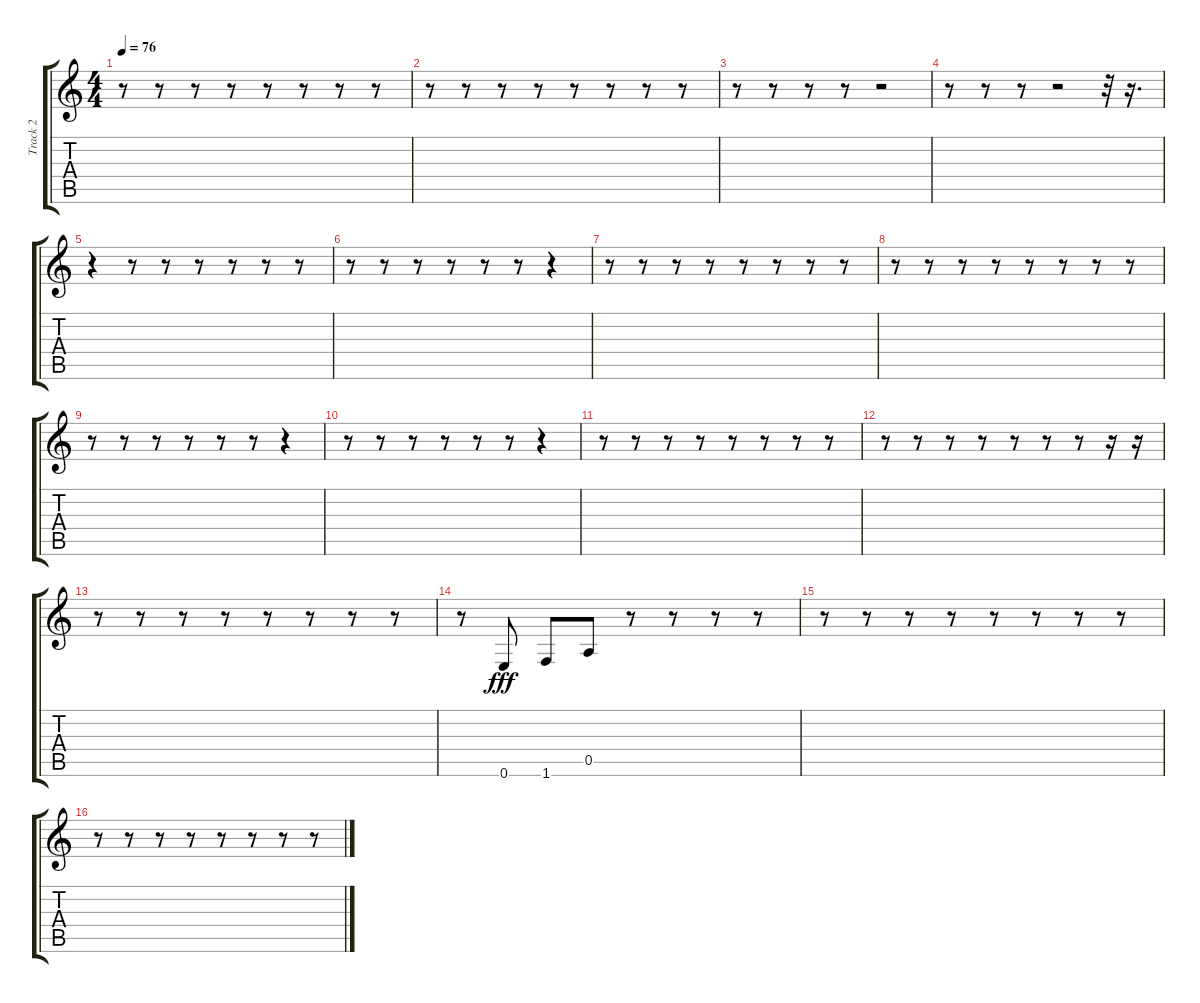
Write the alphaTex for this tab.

\track ("Track 2" "Track 2") {instrument electricbassfinger}
\staff {score tabs}
\tuning (E4 B3 G3 D3 A2 E2) {hide}
\ts (4 4)
\tempo 76
\clef g2
\ks c
r.8{dy ff} r.8 r.8 r.8 r.8 r.8 r.8 r.8 |
r.8 r.8 r.8 r.8 r.8 r.8 r.8 r.8 |
r.8 r.8 r.8 r.8 r.2 |
r.8 r.8 r.8 r.2 r.32 r.16{d} |
r.4 r.8 r.8 r.8 r.8 r.8 r.8 |
r.8 r.8 r.8 r.8 r.8 r.8 r.4 |
r.8 r.8 r.8 r.8 r.8 r.8 r.8 r.8 |
r.8 r.8 r.8 r.8 r.8 r.8 r.8 r.8 |
r.8 r.8 r.8 r.8 r.8 r.8 r.4 |
r.8 r.8 r.8 r.8 r.8 r.8 r.4 |
r.8 r.8 r.8 r.8 r.8 r.8 r.8 r.8 |
r.8 r.8 r.8 r.8 r.8 r.8 r.8 r.16 r.16 |
r.8 r.8 r.8 r.8 r.8 r.8 r.8 r.8 |
r.8 0.6.8{dy fff} 1.6.8 0.5.8 r.8 r.8 r.8 r.8 |
r.8 r.8 r.8 r.8 r.8 r.8 r.8 r.8 |
r.8 r.8 r.8 r.8 r.8 r.8 r.8 r.8
